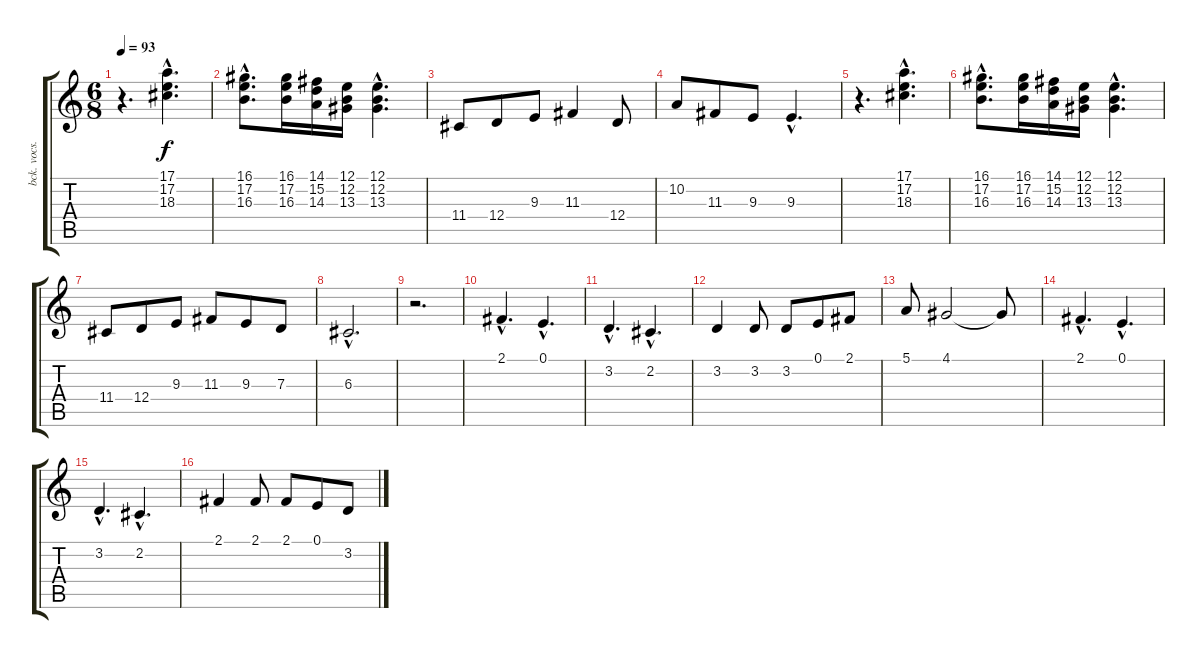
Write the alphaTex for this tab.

\track ("bck. vocs." "bck. vocs.") {instrument flute}
\staff {score tabs}
\tuning (E4 B3 G3 D3 A2 E2) {hide}
\ts (6 8)
\tempo 93
\clef g2
\ks c
r.4{d dy f} (17.1{hac} 17.2{hac} 18.3{hac}).4{d} |
(16.1{hac} 17.2{hac} 16.3{hac}).8{d} (16.1 17.2 16.3).16 (14.1 15.2 14.3).16 (12.1 12.2 13.3).16 (12.1{hac} 12.2{hac} 13.3{hac}).4{d} |
11.4.8 12.4.8 9.3.8 11.3.4 12.4.8 |
10.2.8 11.3.8 9.3.8 9.3{hac}.4{d} |
r.4{d} (17.1{hac} 17.2{hac} 18.3{hac}).4{d} |
(16.1{hac} 17.2{hac} 16.3{hac}).8{d} (16.1 17.2 16.3).16 (14.1 15.2 14.3).16 (12.1 12.2 13.3).16 (12.1{hac} 12.2{hac} 13.3{hac}).4{d} |
11.4.8 12.4.8 9.3.8 11.3.8 9.3.8 7.3.8 |
6.3{hac}.2{d} |
r.2{d} |
2.1{hac}.4{d} 0.1{hac}.4{d} |
3.2{hac}.4{d} 2.2{hac}.4{d} |
3.2.4 3.2.8 3.2.8 0.1.8 2.1.8 |
5.1.8 4.1.2 4.1{t}.8 |
2.1{hac}.4{d} 0.1{hac}.4{d} |
3.2{hac}.4{d} 2.2{hac}.4{d} |
2.1.4 2.1.8 2.1.8 0.1.8 3.2.8
